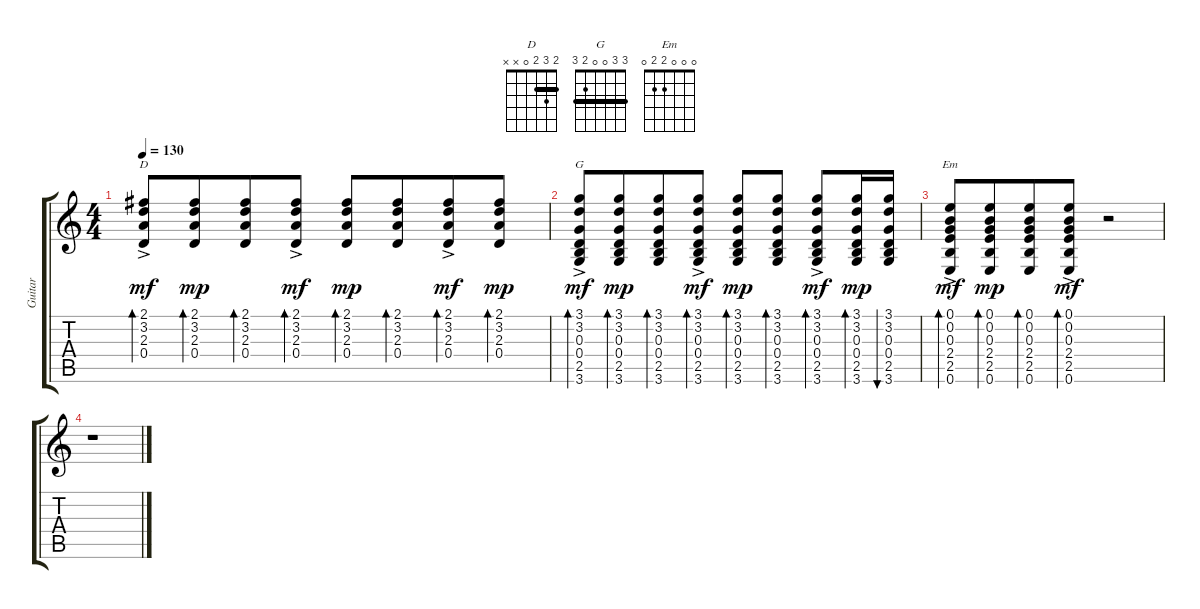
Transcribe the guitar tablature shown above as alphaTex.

\track ("Guitar" "Guitar") {instrument acousticguitarsteel}
\staff {score tabs}
\tuning (E4 B3 G3 D3 A2 E2) {hide}
\chord ("D" 2 3 2 0 x x) {barre 2}
\chord ("G" 3 3 0 0 2 3) {barre 3}
\chord ("Em" 0 0 0 2 2 0)
\ts (4 4)
\tempo 130
\clef g2
\ks aminor
(2.1{ac} 3.2{ac} 2.3{ac} 0.4{ac}).8{bd 30 ch "D" dy mf} (2.1 3.2 2.3 0.4).8{bd 30 dy mp beam merge} (2.1 3.2 2.3 0.4).8{bd 30} (2.1{ac} 3.2{ac} 2.3{ac} 0.4{ac}).8{bd 30 dy mf} (2.1 3.2 2.3 0.4).8{bd 30 dy mp} (2.1 3.2 2.3 0.4).8{bd 30 beam merge} (2.1{ac} 3.2{ac} 2.3{ac} 0.4{ac}).8{bd 30 dy mf} (2.1 3.2 2.3 0.4).8{bd 30 dy mp} |
(3.1{ac} 3.2{ac} 0.3{ac} 0.4{ac} 2.5{ac} 3.6{ac}).8{bd 30 ch "G" dy mf} (3.1 3.2 0.3 0.4 2.5 3.6).8{bd 30 dy mp beam merge} (3.1 3.2 0.3 0.4 2.5 3.6).8{bd 30} (3.1{ac} 3.2{ac} 0.3{ac} 0.4{ac} 2.5{ac} 3.6{ac}).8{bd 30 dy mf} (3.1 3.2 0.3 0.4 2.5 3.6).8{bd 30 dy mp} (3.1 3.2 0.3 0.4 2.5 3.6).8{bd 30} (3.1{ac} 3.2{ac} 0.3{ac} 0.4{ac} 2.5{ac} 3.6{ac}).8{bd 30 dy mf} (3.1 3.2 0.3 0.4 2.5 3.6).16{bd 30 dy mp} (3.1 3.2 0.3 0.4 2.5 3.6).16{bu 30} |
(0.1{ac} 0.2{ac} 0.3{ac} 2.4{ac} 2.5{ac} 0.6{ac}).8{bd 30 ch "Em" dy mf} (0.1 0.2 0.3 2.4 2.5 0.6).8{bd 30 dy mp beam merge} (0.1 0.2 0.3 2.4 2.5 0.6).8{bd 30} (0.1{ac} 0.2{ac} 0.3{ac} 2.4{ac} 2.5{ac} 0.6{ac}).8{bd 30 dy mf} r.2 |
r.1
